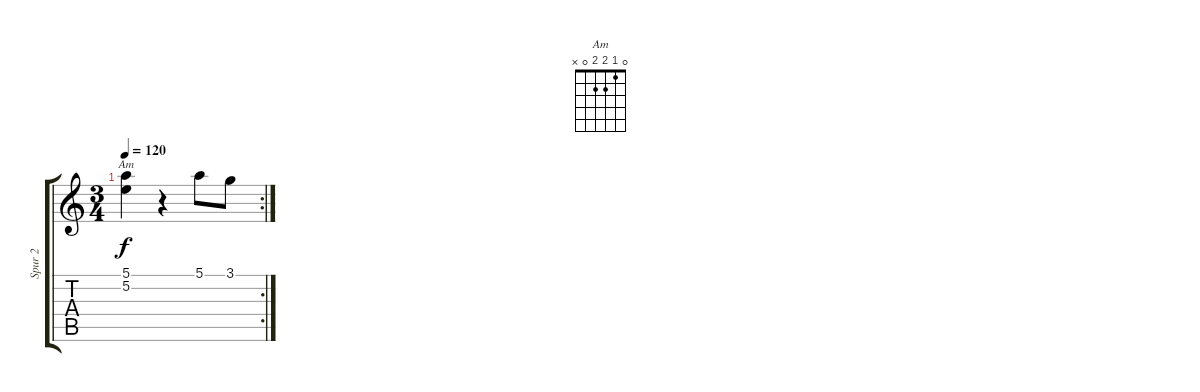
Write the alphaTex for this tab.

\track ("Spur 2" "Spur 2") {instrument acousticguitarsteel}
\staff {score tabs}
\tuning (E4 B3 G3 D3 A2 E2) {hide}
\chord ("Am" 0 1 2 2 0 x)
\rc 2
\ts (3 4)
\tempo 120
\clef g2
\ks c
(5.1 5.2).4{ch "Am" dy f} r.4 5.1.8 3.1.8
